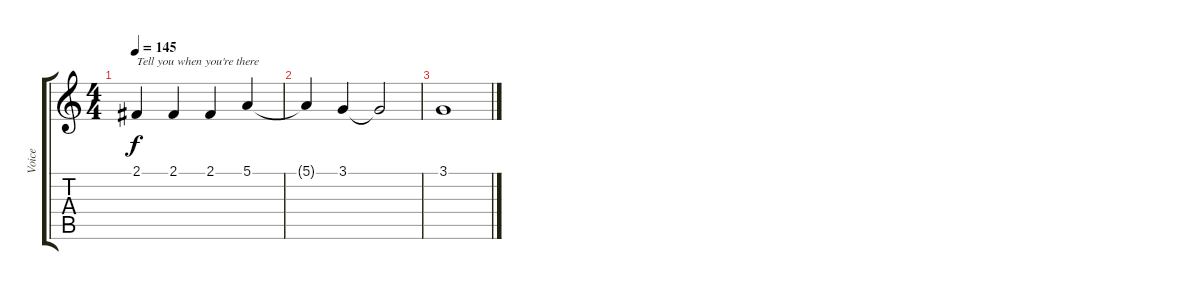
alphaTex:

\track ("Voice" "Voice") {instrument altosax}
\staff {score tabs}
\tuning (E4 B3 G3 D3 A2 E2) {hide}
\ts (4 4)
\tempo 145
\clef g2
\ks c
2.1.4{txt "Tell you when you're there" dy f} 2.1.4 2.1.4 5.1.4 |
5.1{t}.4 3.1.4 3.1{t}.2 |
3.1.1
